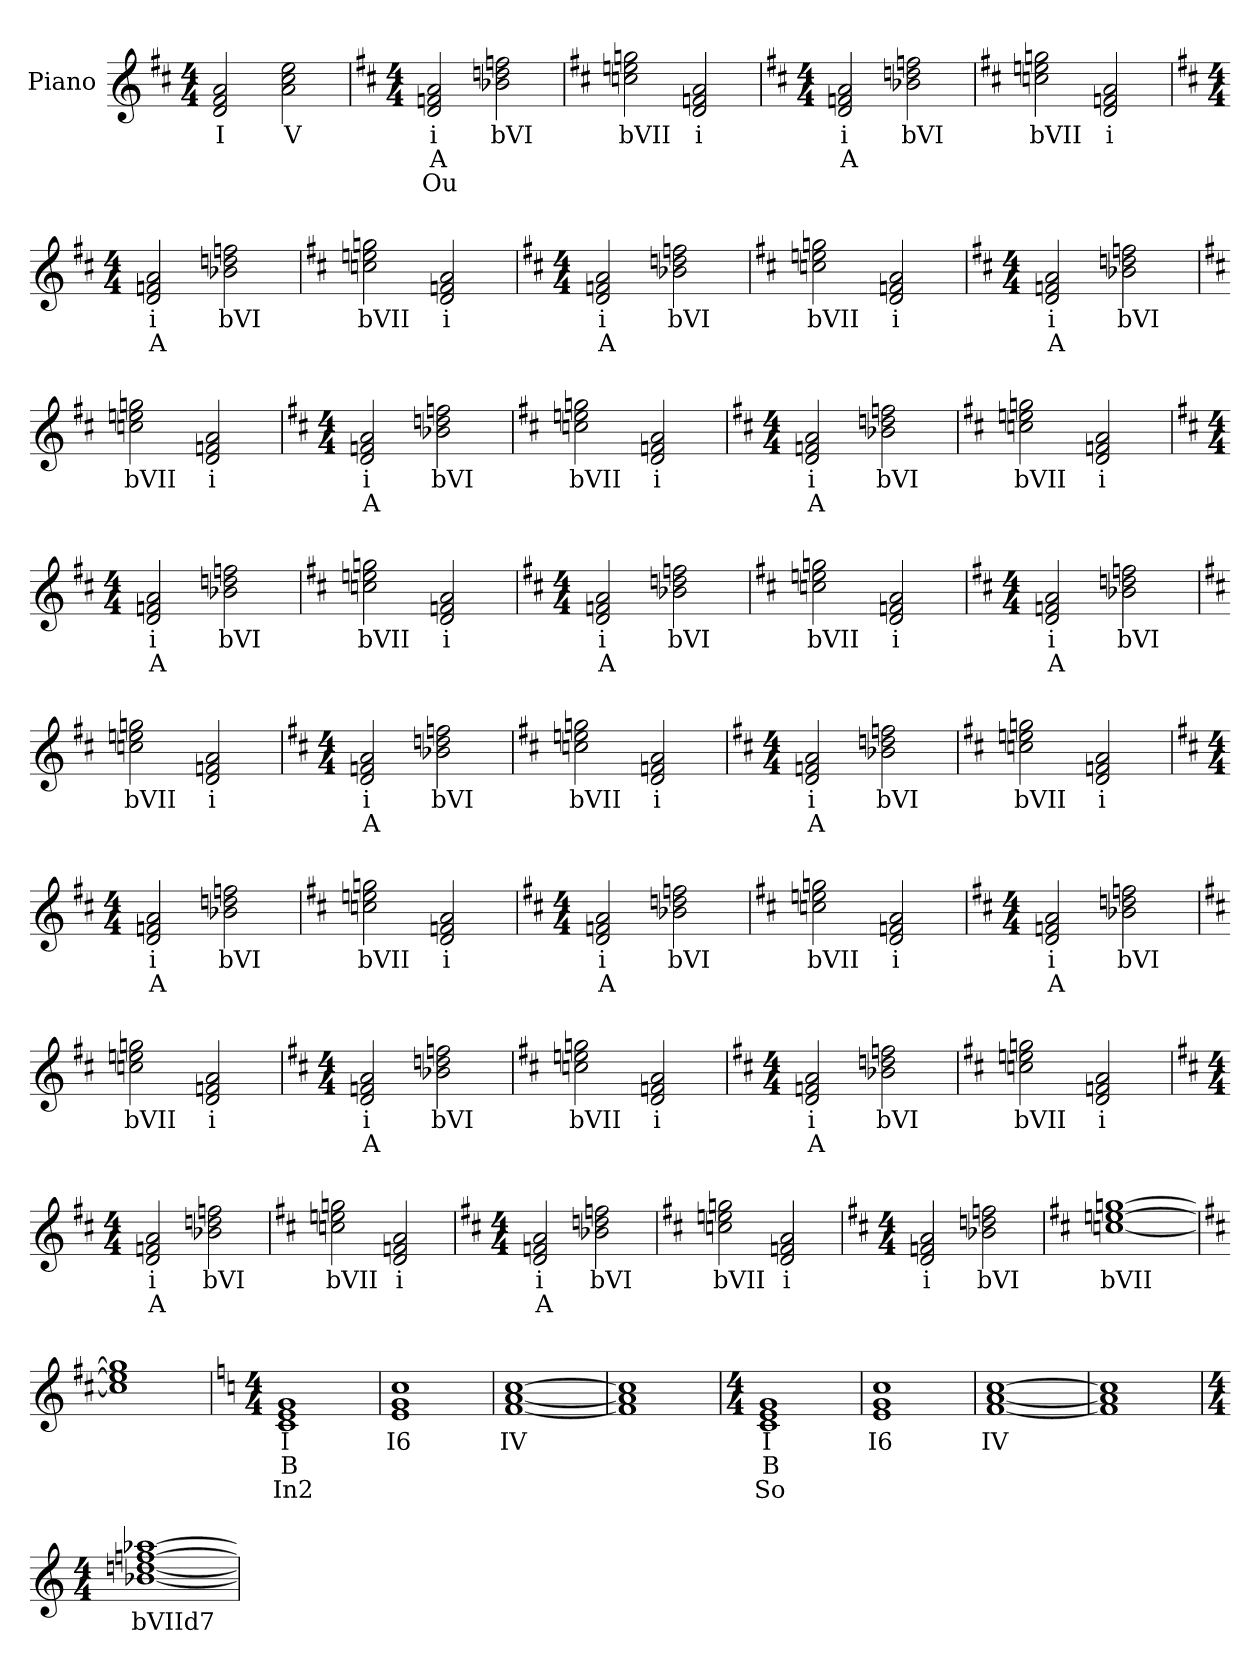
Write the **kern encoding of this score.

**kern	**text	**text	**text
*part1	*part1	*part1	*part1
*staff1	*staff1	*staff1	*staff1
*I"Piano	*	*	*
*I'Pno	*	*	*
*k[f#c#]	*	*	*
*D:	*	*	*
*M4/4	*	*	*
=	=	=	=
2d 2f# 2a	I	.	.
2a 2cc# 2ee	V	.	.
=	=	=	=
*k[f#c#]	*	*	*
*D:	*	*	*
*M4/4	*	*	*
2d 2fn 2a	i	A	Ou
2b-X 2ddn 2ffn	bVI	.	.
=	=	=	=
*k[f#c#]	*	*	*
*D:	*	*	*
2ccn 2een 2ggn	bVII	.	.
2d 2fn 2a	i	.	.
=	=	=	=
*k[f#c#]	*	*	*
*D:	*	*	*
*M4/4	*	*	*
2d 2fn 2a	i	A	.
2b-X 2ddn 2ffn	bVI	.	.
=	=	=	=
*k[f#c#]	*	*	*
*D:	*	*	*
2ccn 2een 2ggn	bVII	.	.
2d 2fn 2a	i	.	.
=	=	=	=
*k[f#c#]	*	*	*
*D:	*	*	*
*M4/4	*	*	*
2d 2fn 2a	i	A	.
2b-X 2ddn 2ffn	bVI	.	.
=	=	=	=
*k[f#c#]	*	*	*
*D:	*	*	*
2ccn 2een 2ggn	bVII	.	.
2d 2fn 2a	i	.	.
=	=	=	=
*k[f#c#]	*	*	*
*D:	*	*	*
*M4/4	*	*	*
2d 2fn 2a	i	A	.
2b-X 2ddn 2ffn	bVI	.	.
=	=	=	=
*k[f#c#]	*	*	*
*D:	*	*	*
2ccn 2een 2ggn	bVII	.	.
2d 2fn 2a	i	.	.
=	=	=	=
*k[f#c#]	*	*	*
*D:	*	*	*
*M4/4	*	*	*
2d 2fn 2a	i	A	.
2b-X 2ddn 2ffn	bVI	.	.
=	=	=	=
*k[f#c#]	*	*	*
*D:	*	*	*
2ccn 2een 2ggn	bVII	.	.
2d 2fn 2a	i	.	.
=	=	=	=
*k[f#c#]	*	*	*
*D:	*	*	*
*M4/4	*	*	*
2d 2fn 2a	i	A	.
2b-X 2ddn 2ffn	bVI	.	.
=	=	=	=
*k[f#c#]	*	*	*
*D:	*	*	*
2ccn 2een 2ggn	bVII	.	.
2d 2fn 2a	i	.	.
=	=	=	=
*k[f#c#]	*	*	*
*D:	*	*	*
*M4/4	*	*	*
2d 2fn 2a	i	A	.
2b-X 2ddn 2ffn	bVI	.	.
=	=	=	=
*k[f#c#]	*	*	*
*D:	*	*	*
2ccn 2een 2ggn	bVII	.	.
2d 2fn 2a	i	.	.
=	=	=	=
*k[f#c#]	*	*	*
*D:	*	*	*
*M4/4	*	*	*
2d 2fn 2a	i	A	.
2b-X 2ddn 2ffn	bVI	.	.
=	=	=	=
*k[f#c#]	*	*	*
*D:	*	*	*
2ccn 2een 2ggn	bVII	.	.
2d 2fn 2a	i	.	.
=	=	=	=
*k[f#c#]	*	*	*
*D:	*	*	*
*M4/4	*	*	*
2d 2fn 2a	i	A	.
2b-X 2ddn 2ffn	bVI	.	.
=	=	=	=
*k[f#c#]	*	*	*
*D:	*	*	*
2ccn 2een 2ggn	bVII	.	.
2d 2fn 2a	i	.	.
=	=	=	=
*k[f#c#]	*	*	*
*D:	*	*	*
*M4/4	*	*	*
2d 2fn 2a	i	A	.
2b-X 2ddn 2ffn	bVI	.	.
=	=	=	=
*k[f#c#]	*	*	*
*D:	*	*	*
2ccn 2een 2ggn	bVII	.	.
2d 2fn 2a	i	.	.
=	=	=	=
*k[f#c#]	*	*	*
*D:	*	*	*
*M4/4	*	*	*
2d 2fn 2a	i	A	.
2b-X 2ddn 2ffn	bVI	.	.
=	=	=	=
*k[f#c#]	*	*	*
*D:	*	*	*
2ccn 2een 2ggn	bVII	.	.
2d 2fn 2a	i	.	.
=	=	=	=
*k[f#c#]	*	*	*
*D:	*	*	*
*M4/4	*	*	*
2d 2fn 2a	i	A	.
2b-X 2ddn 2ffn	bVI	.	.
=	=	=	=
*k[f#c#]	*	*	*
*D:	*	*	*
2ccn 2een 2ggn	bVII	.	.
2d 2fn 2a	i	.	.
=	=	=	=
*k[f#c#]	*	*	*
*D:	*	*	*
*M4/4	*	*	*
2d 2fn 2a	i	A	.
2b-X 2ddn 2ffn	bVI	.	.
=	=	=	=
*k[f#c#]	*	*	*
*D:	*	*	*
2ccn 2een 2ggn	bVII	.	.
2d 2fn 2a	i	.	.
=	=	=	=
*k[f#c#]	*	*	*
*D:	*	*	*
*M4/4	*	*	*
2d 2fn 2a	i	A	.
2b-X 2ddn 2ffn	bVI	.	.
=	=	=	=
*k[f#c#]	*	*	*
*D:	*	*	*
2ccn 2een 2ggn	bVII	.	.
2d 2fn 2a	i	.	.
=	=	=	=
*k[f#c#]	*	*	*
*D:	*	*	*
*M4/4	*	*	*
2d 2fn 2a	i	A	.
2b-X 2ddn 2ffn	bVI	.	.
=	=	=	=
*k[f#c#]	*	*	*
*D:	*	*	*
2ccn 2een 2ggn	bVII	.	.
2d 2fn 2a	i	.	.
=	=	=	=
*k[f#c#]	*	*	*
*D:	*	*	*
*M4/4	*	*	*
2d 2fn 2a	i	A	.
2b-X 2ddn 2ffn	bVI	.	.
=	=	=	=
*k[f#c#]	*	*	*
*D:	*	*	*
2ccn 2een 2ggn	bVII	.	.
2d 2fn 2a	i	.	.
=	=	=	=
*k[f#c#]	*	*	*
*D:	*	*	*
*M4/4	*	*	*
2d 2fn 2a	i	A	.
2b-X 2ddn 2ffn	bVI	.	.
=	=	=	=
*k[f#c#]	*	*	*
*D:	*	*	*
2ccn 2een 2ggn	bVII	.	.
2d 2fn 2a	i	.	.
=	=	=	=
*k[f#c#]	*	*	*
*D:	*	*	*
*M4/4	*	*	*
2d 2fn 2a	i	A	.
2b-X 2ddn 2ffn	bVI	.	.
=	=	=	=
*k[f#c#]	*	*	*
*D:	*	*	*
2ccn 2een 2ggn	bVII	.	.
2d 2fn 2a	i	.	.
=	=	=	=
*k[f#c#]	*	*	*
*D:	*	*	*
*M4/4	*	*	*
2d 2fn 2a	i	A	.
2b-X 2ddn 2ffn	bVI	.	.
=	=	=	=
*k[f#c#]	*	*	*
*D:	*	*	*
2ccn 2een 2ggn	bVII	.	.
2d 2fn 2a	i	.	.
=	=	=	=
*k[f#c#]	*	*	*
*D:	*	*	*
*M4/4	*	*	*
2d 2fn 2a	i	.	.
2b-X 2ddn 2ffn	bVI	.	.
=	=	=	=
*k[f#c#]	*	*	*
*D:	*	*	*
[1ccn [1een [1ggn	bVII	.	.
=	=	=	=
*k[f#c#]	*	*	*
*D:	*	*	*
1ccn] 1een] 1ggn]	.	.	.
=	=	=	=
*k[]	*	*	*
*C:	*	*	*
*M4/4	*	*	*
1c 1e 1g	I	B	In2
=	=	=	=
*k[]	*	*	*
*C:	*	*	*
1e 1g 1cc	I6	.	.
=	=	=	=
*k[]	*	*	*
*C:	*	*	*
[1f [1a [1cc	IV	.	.
=	=	=	=
*k[]	*	*	*
*C:	*	*	*
1f] 1a] 1cc]	.	.	.
=	=	=	=
*k[]	*	*	*
*C:	*	*	*
*M4/4	*	*	*
1c 1e 1g	I	B	So
=	=	=	=
*k[]	*	*	*
*C:	*	*	*
1e 1g 1cc	I6	.	.
=	=	=	=
*k[]	*	*	*
*C:	*	*	*
[1f [1a [1cc	IV	.	.
=	=	=	=
*k[]	*	*	*
*C:	*	*	*
1f] 1a] 1cc]	.	.	.
=	=	=	=
*k[]	*	*	*
*C:	*	*	*
*M4/4	*	*	*
[1b-X [1ddn [1ffn [1aa-X	bVIId7	.	.
=	=	=	=
*-	*-	*-	*-
